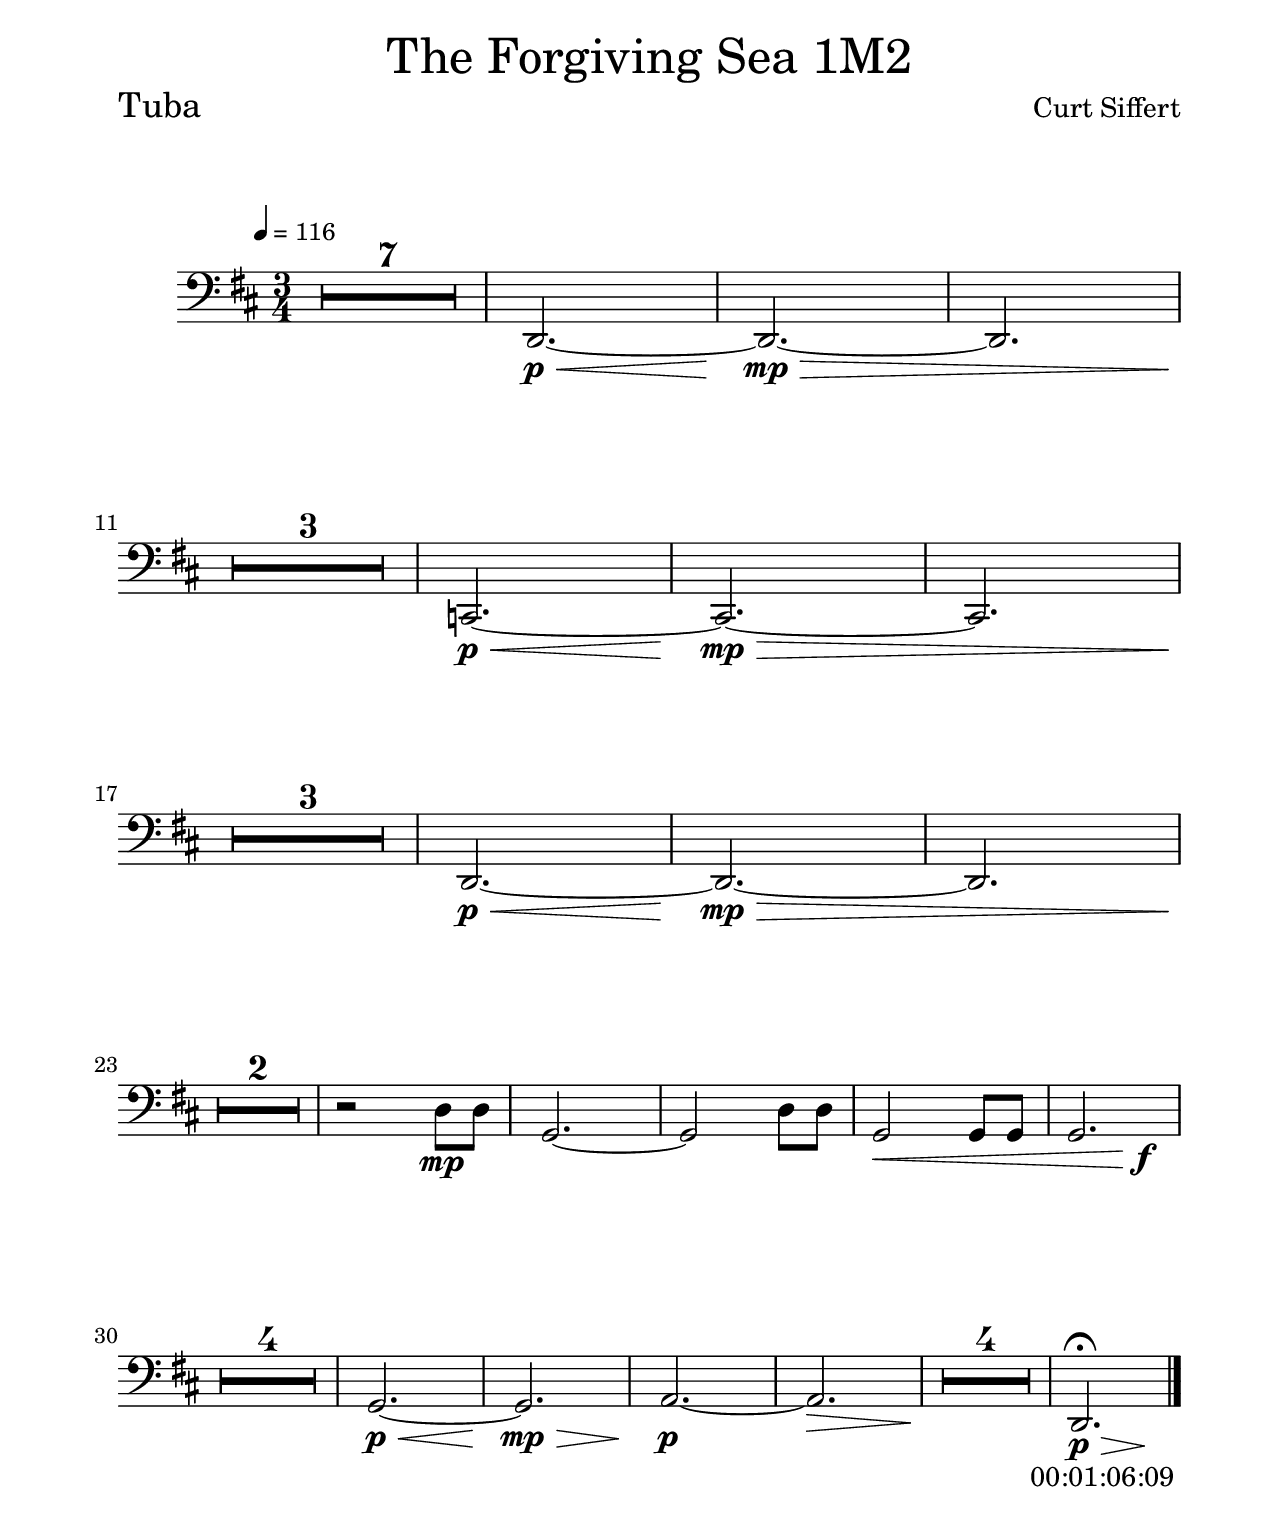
\version "2.24.0"
\include "english.ly"
\include "../lib/parts.ily"

\header {
  	instrument = "Tuba"
}

\version "2.24.0"
\include "english.ly"

tubaNotes = \relative c, {

	\time 3/4
	\key d \major
	\clef bass
	\set tieWaitForNote = ##t

	R2.*7
	
	d2.\p\<~ |
	d2.\mp\>~ |
	d2. |

	\tag #'part { \break }

	R2.*3\!
	
	c2.\p\<~ |
	c2.\mp\>~ |
	c2. |

	\tag #'part { \break }
	
	R2.*3\!
	
	d2.\p\<~ |
	d2.\mp\>~ |
	d2. |

	\tag #'part { \break }
	
	R2.*2\!
	
	r2 d'8\mp d |
	g,2.~ |
	g2 d'8 d |
	g,2\< g8 g |
	<< {g2.} {s2 s4\f} >> |

	\tag #'part { \break }
	
	R2.*4
	
	g2.\p\<~ | 
	g2.\mp\> |
	a2.\p~
	a2.\>
	
	R2.*4\!

	<< {d,2.\p\fermata } {s4\> s4 s4\!} >>
	
	\bar "|."
	\tag #'part {
		\override Score.RehearsalMark.direction = #DOWN
		\override Score.RehearsalMark.self-alignment-X = #RIGHT  
		\override Score.RehearsalMark.font-size = #0
		\mark "00:01:06:09"			
	}	
		
}


{ 
	\everyPartScore
	\keepWithTag #'part \tubaNotes	
}	
